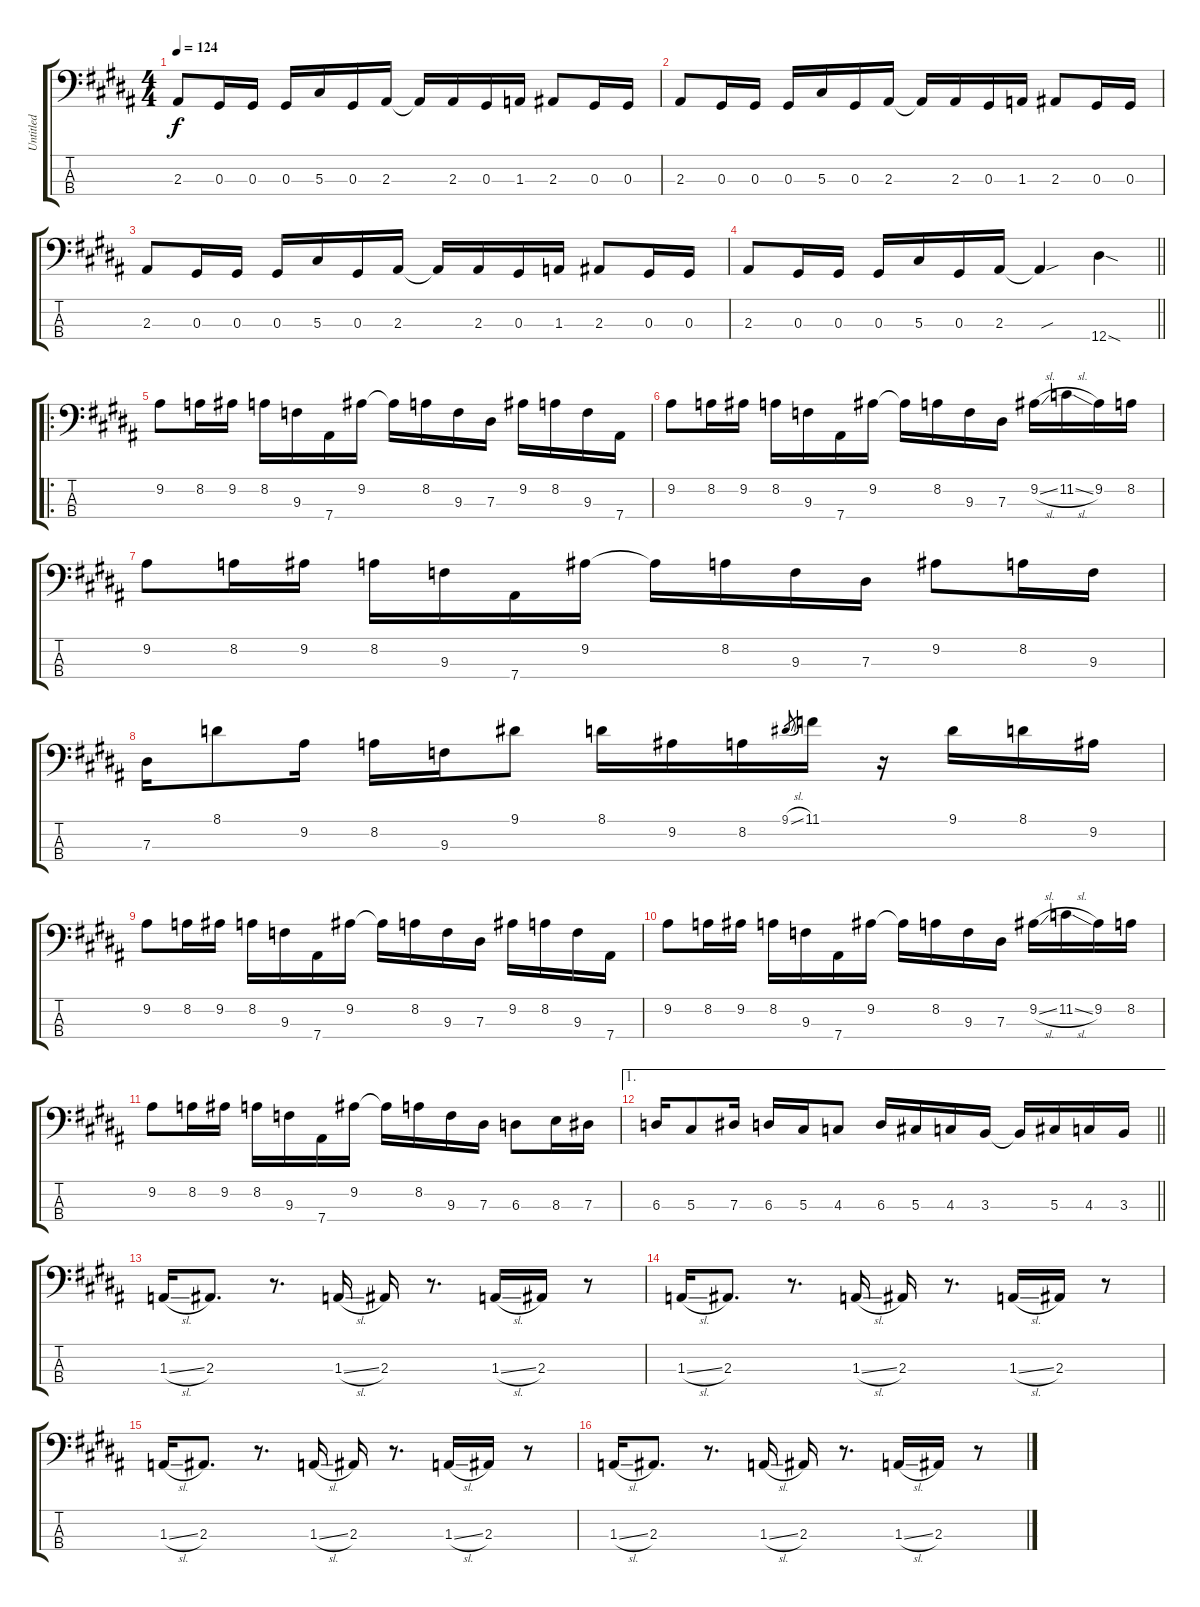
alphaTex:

\track ("Untitled" "Untitled") {instrument electricbassfinger}
\staff {score tabs}
\tuning (Gb2 Db2 Ab1 Eb1) {hide}
\ts (4 4)
\tempo 124
\clef f4
\ks g#minor
2.3.8{dy f} 0.3.16 0.3.16 0.3.16 5.3.16 0.3.16 2.3.16 2.3{t}.16 2.3.16 0.3.16 1.3.16 2.3.8 0.3.16 0.3.16 |
2.3.8 0.3.16 0.3.16 0.3.16 5.3.16 0.3.16 2.3.16 2.3{t}.16 2.3.16 0.3.16 1.3.16 2.3.8 0.3.16 0.3.16 |
\ks b
2.3.8 0.3.16 0.3.16 0.3.16 5.3.16 0.3.16 2.3.16 2.3{t}.16 2.3.16 0.3.16 1.3.16 2.3.8 0.3.16 0.3.16 |
\barLineRight lightlight
\ks g#minor
2.3.8 0.3.16 0.3.16 0.3.16 5.3.16 0.3.16 2.3.16 2.3{sou t}.4 12.4{sod}.4 |
\ro
\section ("" " ")
9.2.8 8.2.16 9.2.16 8.2.16 9.3.16 7.4.16 9.2.16 9.2{t}.16 8.2.16 9.3.16 7.3.16 9.2.16 8.2.16 9.3.16 7.4.16 |
\ks b
9.2.8 8.2.16 9.2.16 8.2.16 9.3.16 7.4.16 9.2.16 9.2{t}.16 8.2.16 9.3.16 7.3.16 9.2{sl}.16 11.2{sl}.16 9.2.16 8.2.16 |
\ks g#minor
9.2.8 8.2.16 9.2.16 8.2.16 9.3.16 7.4.16 9.2.16 9.2{t}.16 8.2.16 9.3.16 7.3.16 9.2.8 8.2.16 9.3.16 |
7.3.16 8.1.8 9.2.16 8.2.16 9.3.16 9.1.8 8.1.16 9.2.16 8.2.16 9.1{sl}.8{gr} 11.1.16 r.16 9.1.16 8.1.16 9.2.16 |
\ks b
9.2.8 8.2.16 9.2.16 8.2.16 9.3.16 7.4.16 9.2.16 9.2{t}.16 8.2.16 9.3.16 7.3.16 9.2.16 8.2.16 9.3.16 7.4.16 |
\ks g#minor
9.2.8 8.2.16 9.2.16 8.2.16 9.3.16 7.4.16 9.2.16 9.2{t}.16 8.2.16 9.3.16 7.3.16 9.2{sl}.16 11.2{sl}.16 9.2.16 8.2.16 |
9.2.8 8.2.16 9.2.16 8.2.16 9.3.16 7.4.16 9.2.16 9.2{t}.16 8.2.16 9.3.16 7.3.16 6.3.8 8.3.16 7.3.16 |
\ae 1
\barLineRight lightlight
\ks b
6.3.16 5.3.8 7.3.16 6.3.16 5.3.16 4.3.8 6.3.16 5.3.16 4.3.16 3.3.16 3.3{t}.16 5.3.16 4.3.16 3.3.16 |
\section ("" " ")
\ks g#minor
1.3{sl}.16 2.3.8{d} r.8{d} 1.3{sl}.16 2.3.16 r.8{d} 1.3{sl}.16 2.3.16 r.8 |
1.3{sl}.16 2.3.8{d} r.8{d} 1.3{sl}.16 2.3.16 r.8{d} 1.3{sl}.16 2.3.16 r.8 |
\ks b
1.3{sl}.16 2.3.8{d} r.8{d} 1.3{sl}.16 2.3.16 r.8{d} 1.3{sl}.16 2.3.16 r.8 |
\ks g#minor
1.3{sl}.16 2.3.8{d} r.8{d} 1.3{sl}.16 2.3.16 r.8{d} 1.3{sl}.16 2.3.16 r.8
